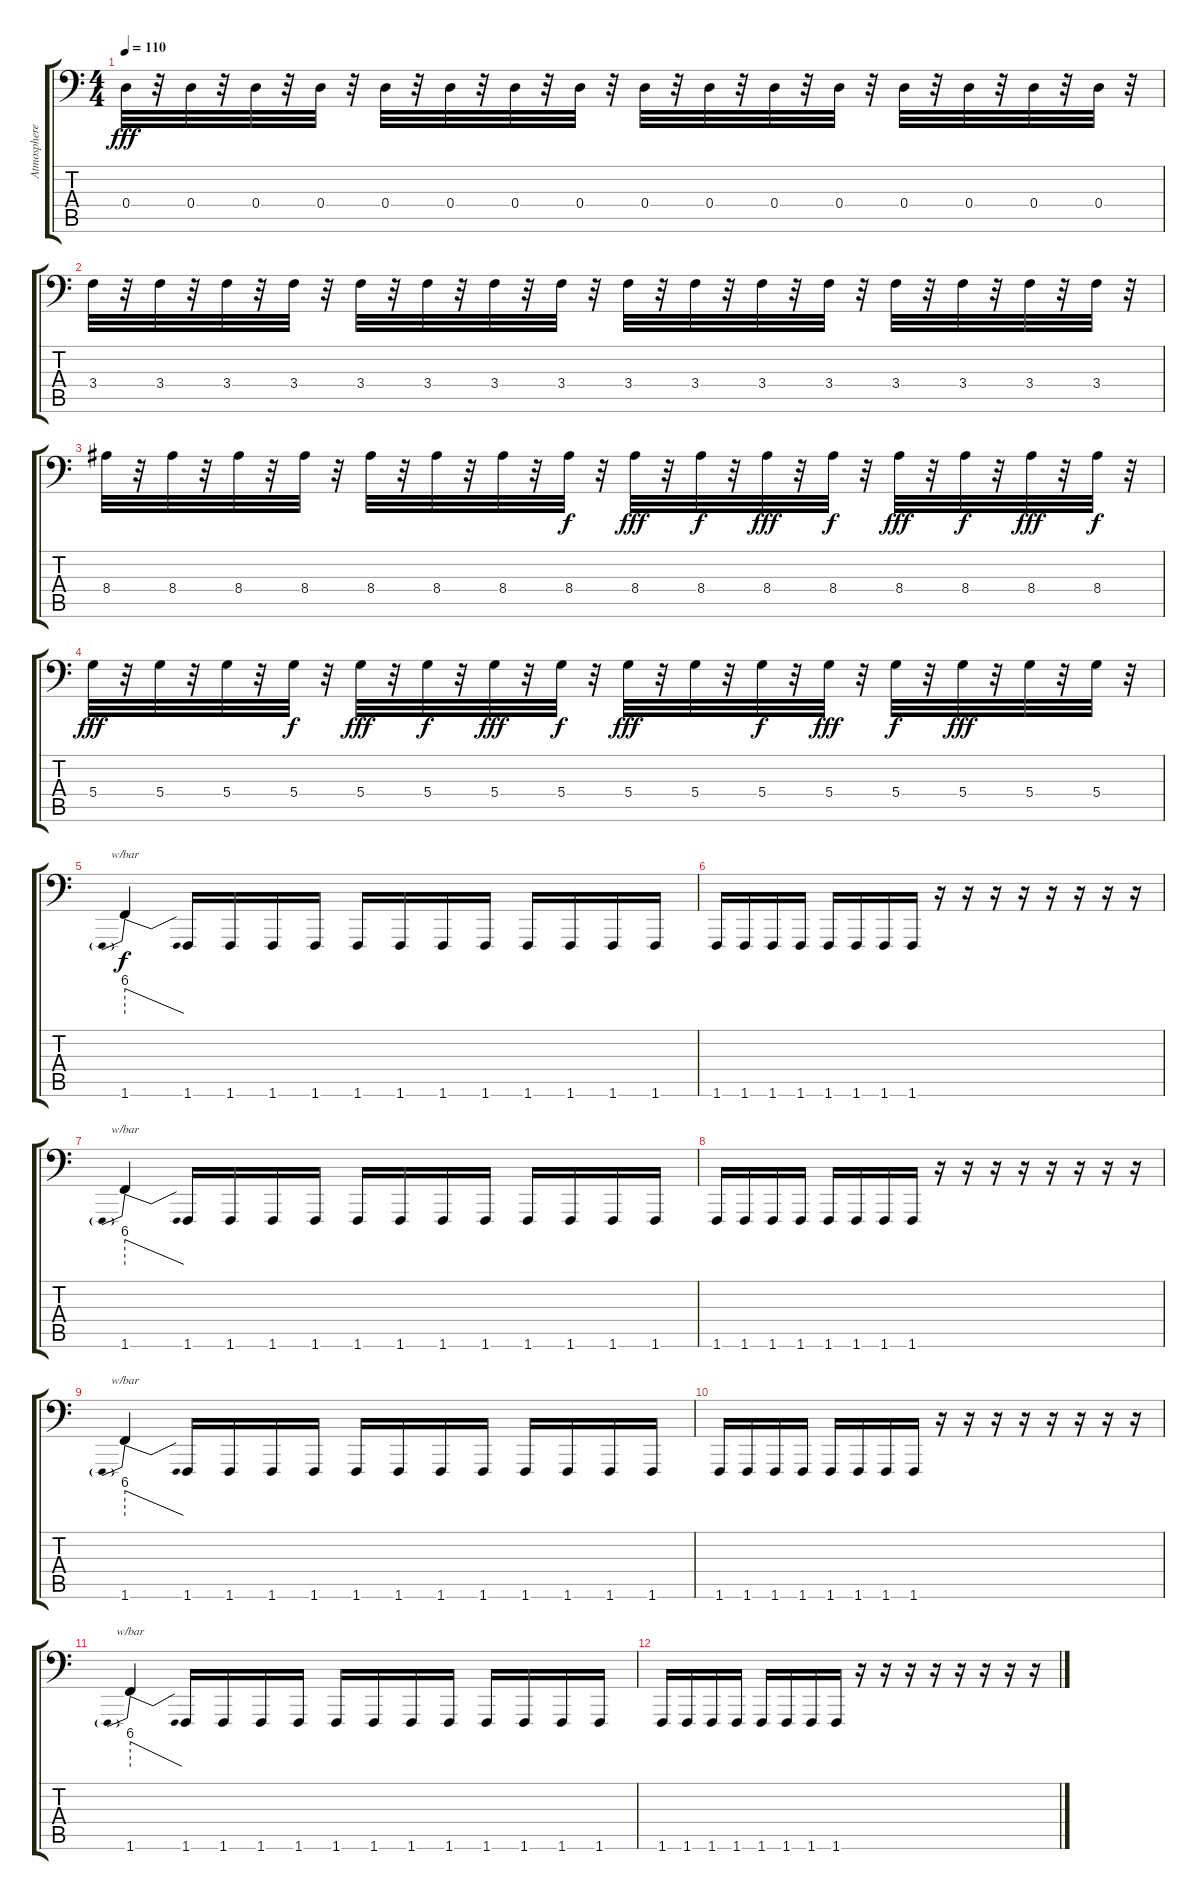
\track ("Atmosphere" "Atmosphere") {instrument pad2warm}
\staff {score tabs}
\tuning (E4 B3 G3 D3 A2 E1) {hide}
\ts (4 4)
\tempo 110
\clef f4
\ks c
0.4.32{dy fff instrument lead2sawtooth} r.32 0.4.32 r.32 0.4.32 r.32 0.4.32 r.32 0.4.32 r.32 0.4.32 r.32 0.4.32 r.32 0.4.32 r.32 0.4.32 r.32 0.4.32 r.32 0.4.32 r.32 0.4.32 r.32 0.4.32 r.32 0.4.32 r.32 0.4.32 r.32 0.4.32 r.32 |
3.4.32{instrument lead2sawtooth} r.32 3.4.32 r.32 3.4.32 r.32 3.4.32 r.32 3.4.32 r.32 3.4.32 r.32 3.4.32 r.32 3.4.32 r.32 3.4.32 r.32 3.4.32 r.32 3.4.32 r.32 3.4.32 r.32 3.4.32 r.32 3.4.32 r.32 3.4.32 r.32 3.4.32 r.32 |
8.4.32{instrument lead2sawtooth} r.32 8.4.32 r.32 8.4.32 r.32 8.4.32 r.32 8.4.32 r.32 8.4.32 r.32 8.4.32 r.32 8.4.32{dy f} r.32 8.4.32{dy fff} r.32 8.4.32{dy f} r.32 8.4.32{dy fff} r.32 8.4.32{dy f} r.32 8.4.32{dy fff} r.32 8.4.32{dy f} r.32 8.4.32{dy fff} r.32 8.4.32{dy f} r.32 |
5.4.32{dy fff instrument lead2sawtooth} r.32 5.4.32 r.32 5.4.32 r.32 5.4.32{dy f} r.32 5.4.32{dy fff} r.32 5.4.32{dy f} r.32 5.4.32{dy fff} r.32 5.4.32{dy f} r.32 5.4.32{dy fff} r.32 5.4.32 r.32 5.4.32{dy f} r.32 5.4.32{dy fff} r.32 5.4.32{dy f} r.32 5.4.32{dy fff} r.32 5.4.32 r.32 5.4.32 r.32 |
1.6.4{tbe (predivedive default 0 24 60 0) dy f} 1.6.16 1.6.16 1.6.16 1.6.16 1.6.16 1.6.16 1.6.16 1.6.16 1.6.16 1.6.16 1.6.16 1.6.16 |
1.6.16 1.6.16 1.6.16 1.6.16 1.6.16 1.6.16 1.6.16 1.6.16 r.16 r.16 r.16 r.16 r.16 r.16 r.16 r.16 |
1.6.4{tbe (predivedive default 0 24 60 0)} 1.6.16 1.6.16 1.6.16 1.6.16 1.6.16 1.6.16 1.6.16 1.6.16 1.6.16 1.6.16 1.6.16 1.6.16 |
1.6.16 1.6.16 1.6.16 1.6.16 1.6.16 1.6.16 1.6.16 1.6.16 r.16 r.16 r.16 r.16 r.16 r.16 r.16 r.16 |
1.6.4{tbe (predivedive default 0 24 60 0)} 1.6.16 1.6.16 1.6.16 1.6.16 1.6.16 1.6.16 1.6.16 1.6.16 1.6.16 1.6.16 1.6.16 1.6.16 |
1.6.16 1.6.16 1.6.16 1.6.16 1.6.16 1.6.16 1.6.16 1.6.16 r.16 r.16 r.16 r.16 r.16 r.16 r.16 r.16 |
1.6.4{tbe (predivedive default 0 24 60 0)} 1.6.16 1.6.16 1.6.16 1.6.16 1.6.16 1.6.16 1.6.16 1.6.16 1.6.16 1.6.16 1.6.16 1.6.16 |
1.6.16 1.6.16 1.6.16 1.6.16 1.6.16 1.6.16 1.6.16 1.6.16 r.16 r.16 r.16 r.16 r.16 r.16 r.16 r.16
